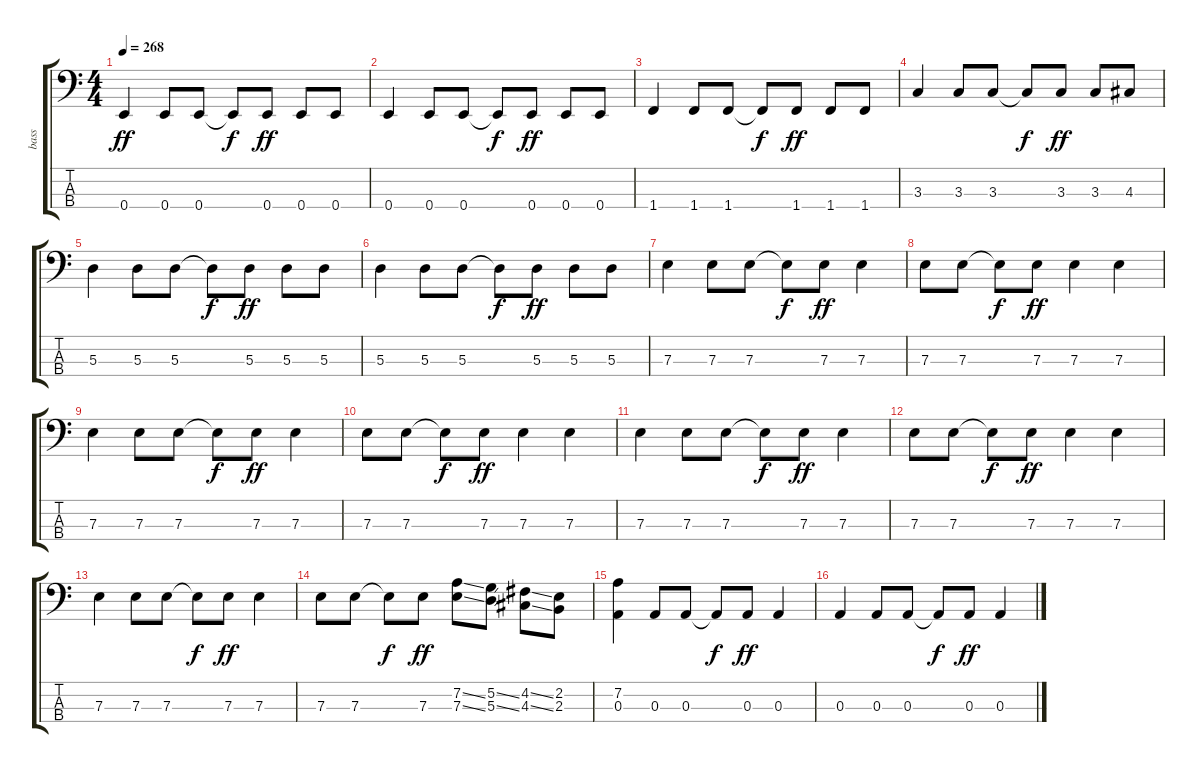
\track ("bass" "bass") {instrument slapbass1}
\staff {score tabs}
\tuning (G2 D2 A1 E1) {hide}
\ts (4 4)
\tempo 268
\clef f4
\ks c
0.4.4{dy ff} 0.4.8 0.4.8 0.4{t}.8{dy f} 0.4.8{dy ff} 0.4.8 0.4.8 |
0.4.4 0.4.8 0.4.8 0.4{t}.8{dy f} 0.4.8{dy ff} 0.4.8 0.4.8 |
1.4.4 1.4.8 1.4.8 1.4{t}.8{dy f} 1.4.8{dy ff} 1.4.8 1.4.8 |
3.3.4 3.3.8 3.3.8 3.3{t}.8{dy f} 3.3.8{dy ff} 3.3.8 4.3.8 |
5.3.4 5.3.8 5.3.8 5.3{t}.8{dy f} 5.3.8{dy ff} 5.3.8 5.3.8 |
5.3.4 5.3.8 5.3.8 5.3{t}.8{dy f} 5.3.8{dy ff} 5.3.8 5.3.8 |
7.3.4 7.3.8 7.3.8 7.3{t}.8{dy f} 7.3.8{dy ff} 7.3.4 |
7.3.8 7.3.8 7.3{t}.8{dy f} 7.3.8{dy ff} 7.3.4 7.3.4 |
7.3.4 7.3.8 7.3.8 7.3{t}.8{dy f} 7.3.8{dy ff} 7.3.4 |
7.3.8 7.3.8 7.3{t}.8{dy f} 7.3.8{dy ff} 7.3.4 7.3.4 |
7.3.4 7.3.8 7.3.8 7.3{t}.8{dy f} 7.3.8{dy ff} 7.3.4 |
7.3.8 7.3.8 7.3{t}.8{dy f} 7.3.8{dy ff} 7.3.4 7.3.4 |
7.3.4 7.3.8 7.3.8 7.3{t}.8{dy f} 7.3.8{dy ff} 7.3.4 |
7.3.8 7.3.8 7.3{t}.8{dy f} 7.3.8{dy ff} (7.2{ss} 7.3{ss}).8 (5.2{ss} 5.3{ss}).8 (4.2{ss} 4.3{ss}).8 (2.2 2.3).8 |
(7.2 0.3).4 0.3.8 0.3.8 0.3{t}.8{dy f} 0.3.8{dy ff} 0.3.4 |
0.3.4 0.3.8 0.3.8 0.3{t}.8{dy f} 0.3.8{dy ff} 0.3.4
